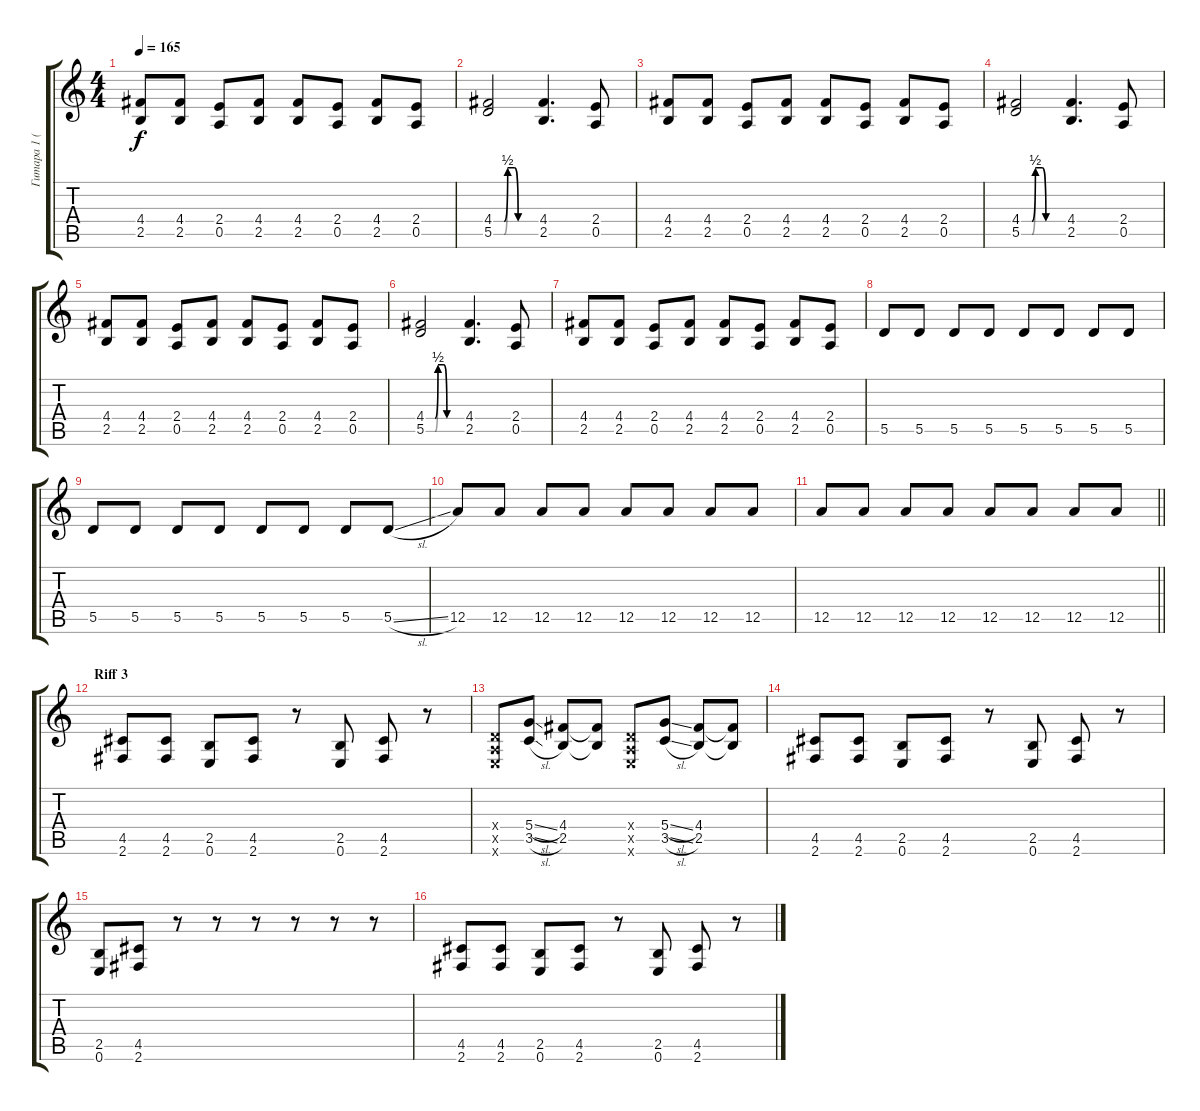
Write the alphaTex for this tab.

\track ("Гитара 1 (вариант)" "Гитара 1 (") {instrument distortionguitar}
\staff {score tabs}
\tuning (E4 B3 G3 D3 A2 E2) {hide}
\ts (4 4)
\tempo 165
\clef g2
\ks c
(4.4 2.5).8{dy f} (4.4 2.5).8 (2.4 0.5).8 (4.4 2.5).8 (4.4 2.5).8 (2.4 0.5).8 (4.4 2.5).8 (2.4 0.5).8 |
(4.4{be (custom 0 0 15 0 20 2 30 2 35 0 60 0)} 5.5{be (custom 0 0 15 0 20 2 30 2 35 0 60 0)}).2 (4.4 2.5).4{d} (2.4 0.5).8 |
(4.4 2.5).8 (4.4 2.5).8 (2.4 0.5).8 (4.4 2.5).8 (4.4 2.5).8 (2.4 0.5).8 (4.4 2.5).8 (2.4 0.5).8 |
(4.4{be (custom 0 0 15 0 20 2 30 2 35 0 60 0)} 5.5{be (custom 0 0 15 0 20 2 30 2 35 0 60 0)}).2 (4.4 2.5).4{d} (2.4 0.5).8 |
(4.4 2.5).8 (4.4 2.5).8 (2.4 0.5).8 (4.4 2.5).8 (4.4 2.5).8 (2.4 0.5).8 (4.4 2.5).8 (2.4 0.5).8 |
(4.4{be (custom 0 0 15 0 20 2 30 2 35 0 60 0)} 5.5{be (custom 0 0 15 0 20 2 30 2 35 0 60 0)}).2 (4.4 2.5).4{d} (2.4 0.5).8 |
(4.4 2.5).8 (4.4 2.5).8 (2.4 0.5).8 (4.4 2.5).8 (4.4 2.5).8 (2.4 0.5).8 (4.4 2.5).8 (2.4 0.5).8 |
5.5.8 5.5.8 5.5.8 5.5.8 5.5.8 5.5.8 5.5.8 5.5.8 |
5.5.8 5.5.8 5.5.8 5.5.8 5.5.8 5.5.8 5.5.8 5.5{sl}.8 |
12.5.8 12.5.8 12.5.8 12.5.8 12.5.8 12.5.8 12.5.8 12.5.8 |
\barLineRight lightlight
12.5.8 12.5.8 12.5.8 12.5.8 12.5.8 12.5.8 12.5.8 12.5.8 |
\section ("" "Riff 3")
(4.5 2.6).8 (4.5 2.6).8 (2.5 0.6).8 (4.5 2.6).8 r.8 (2.5 0.6).8 (4.5 2.6).8 r.8 |
(0.4{x} 0.5{x} 0.6{x}).8 (5.4{sl} 3.5{sl}).8 (4.4 2.5).8 (4.4{t} 2.5{t}).8 (0.4{x} 0.5{x} 0.6{x}).8 (5.4{sl} 3.5{sl}).8 (4.4 2.5).8 (4.4{t} 2.5{t}).8 |
(4.5 2.6).8 (4.5 2.6).8 (2.5 0.6).8 (4.5 2.6).8 r.8 (2.5 0.6).8 (4.5 2.6).8 r.8 |
(2.5 0.6).8 (4.5 2.6).8 r.8 r.8 r.8 r.8 r.8 r.8 |
(4.5 2.6).8 (4.5 2.6).8 (2.5 0.6).8 (4.5 2.6).8 r.8 (2.5 0.6).8 (4.5 2.6).8 r.8
